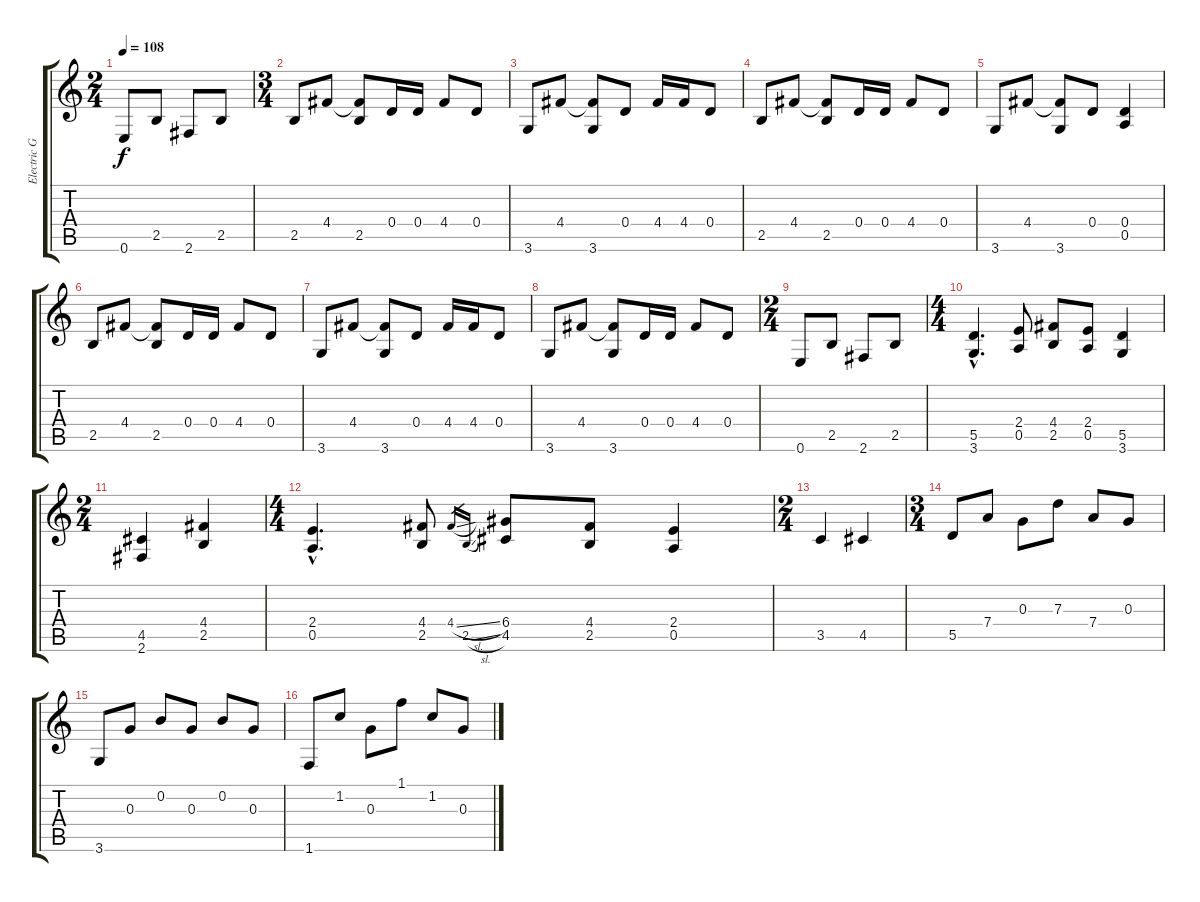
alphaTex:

\track ("Electric Guitar 4 and 2" "Electric G") {instrument electricguitarclean}
\staff {score tabs}
\tuning (E4 B3 G3 D3 A2 E2) {hide}
\ts (2 4)
\tempo 108
\clef g2
\ks c
0.6.8{dy f} 2.5.8 2.6.8 2.5.8 |
\ts (3 4)
2.5.8 4.4.8 (4.4{t} 2.5).8 0.4.16 0.4.16 4.4.8 0.4.8 |
3.6.8 4.4.8 (4.4{t} 3.6).8 0.4.8 4.4.16 4.4.16 0.4.8 |
2.5.8 4.4.8 (4.4{t} 2.5).8 0.4.16 0.4.16 4.4.8 0.4.8 |
3.6.8 4.4.8 (4.4{t} 3.6).8 0.4.8 (0.4 0.5).4 |
2.5.8 4.4.8 (4.4{t} 2.5).8 0.4.16 0.4.16 4.4.8 0.4.8 |
3.6.8 4.4.8 (4.4{t} 3.6).8 0.4.8 4.4.16 4.4.16 0.4.8 |
3.6.8 4.4.8 (4.4{t} 3.6).8 0.4.16 0.4.16 4.4.8 0.4.8 |
\ts (2 4)
0.6.8 2.5.8 2.6.8 2.5.8 |
\ts (4 4)
(5.5{hac} 3.6{hac}).4{d volume 10 instrument distortionguitar} (2.4 0.5).8 (4.4 2.5).8 (2.4 0.5).8 (5.5 3.6).4 |
\ts (2 4)
(4.5 2.6).4 (4.4 2.5).4 |
\ts (4 4)
(2.4{hac} 0.5{hac}).4{d} (4.4 2.5).8 4.4{sl}.16{gr} 2.5{sl}.16{gr} (6.4 4.5).8 (4.4 2.5).8 (2.4 0.5).4 |
\ts (2 4)
3.5.4 4.5.4 |
\ts (3 4)
5.5.8{volume 12 instrument electricguitarclean} 7.4.8 0.3.8 7.3.8 7.4.8 0.3.8 |
3.6.8 0.3.8 0.2.8 0.3.8 0.2.8 0.3.8 |
1.6.8 1.2.8 0.3.8 1.1.8 1.2.8 0.3.8
